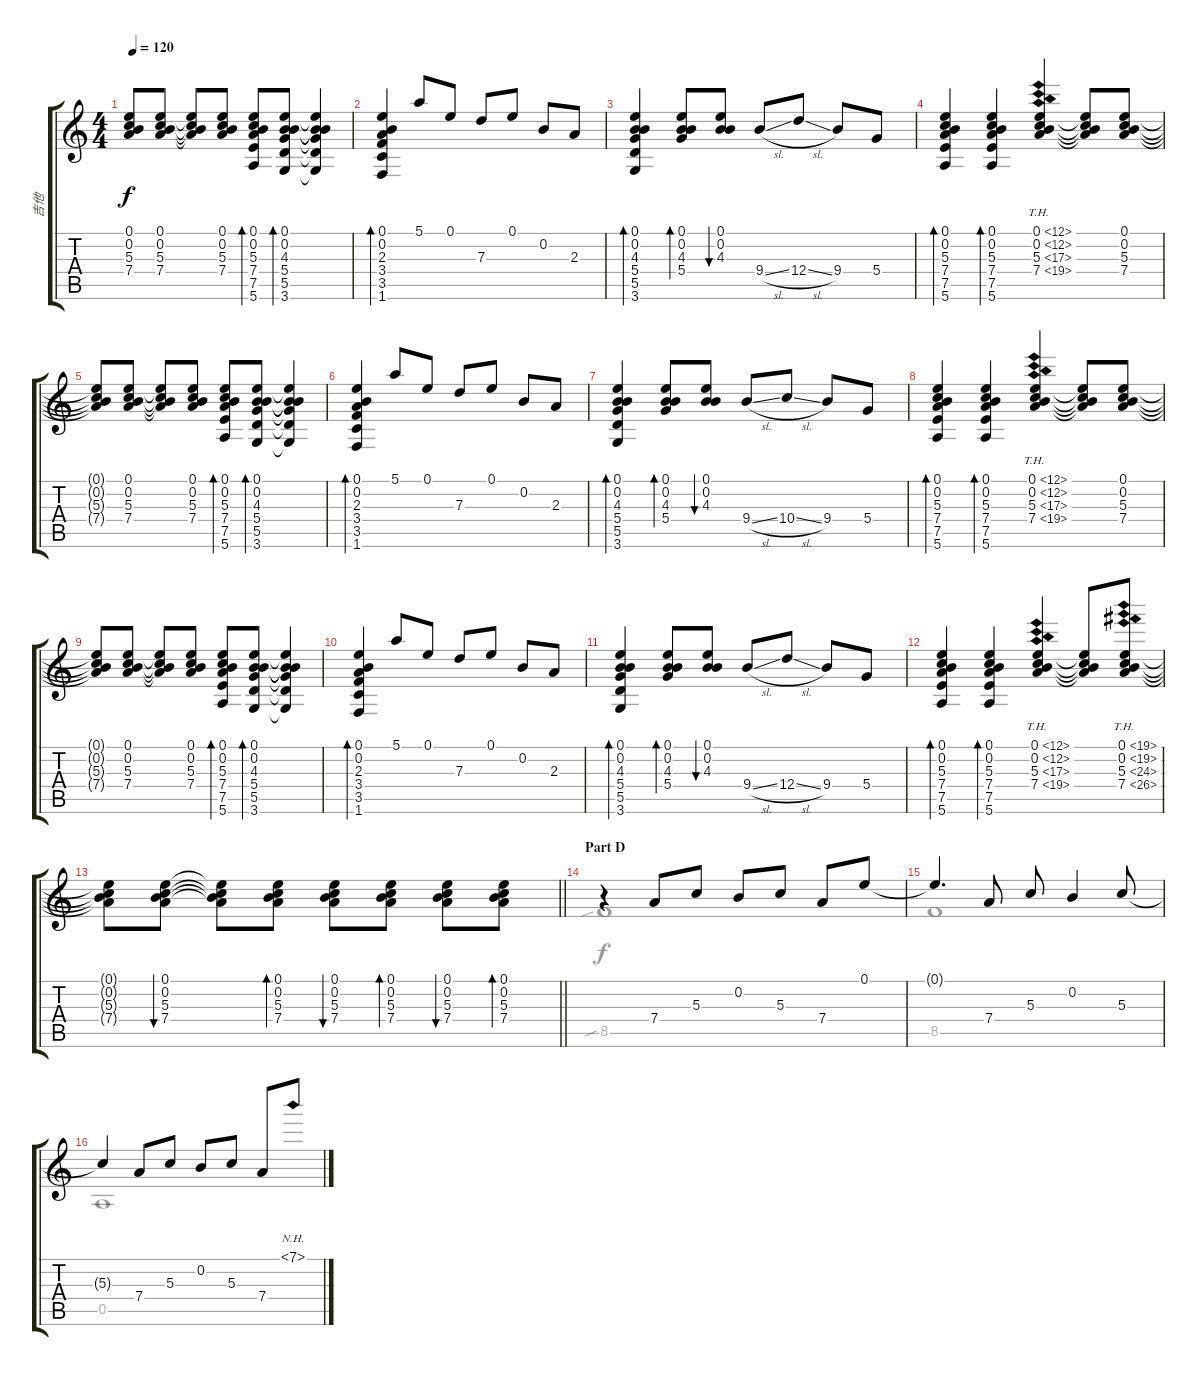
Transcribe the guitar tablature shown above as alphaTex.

\track ("吉他" "吉他") {instrument acousticguitarnylon}
\staff {score tabs}
\tuning (E4 B3 G3 D3 A2 E2) {hide}
\voice
\ts (4 4)
\tempo 120
\clef g2
\ks c
(0.1{t} 0.2{t} 5.3{t} 7.4{t}).8{dy f beam Up} (0.1 0.2 5.3 7.4).8{beam Up} (0.1{t} 0.2{t} 5.3{t} 7.4{t}).8{beam Up} (0.1 0.2 5.3 7.4).8{beam Up} (0.1 0.2 5.3 7.4 7.5 5.6).8{bd 30 beam Up} (0.1 0.2 4.3 5.4 5.5 3.6).8{bd 30 beam Up} (0.1{t} 0.2{t} 4.3{t} 5.4{t} 5.5{t} 3.6{t}).4{beam Up} |
(0.1 0.2 2.3 3.4 3.5 1.6).4{bd 120 beam Up} 5.1.8{beam Up} 0.1.8{beam Up} 7.3.8{beam Up} 0.1.8{beam Up} 0.2.8{beam Up} 2.3.8{beam Up} |
(0.1 0.2 4.3 5.4 5.5 3.6).4{bd 120 beam Up} (0.1 0.2 4.3 5.4).8{bd 30 beam Up} (0.1 0.2 4.3).8{bu 30 beam Up} 9.4{sl}.8{beam Up} 12.4{sl}.8{beam Up} 9.4.8{beam Up} 5.4.8{beam Up} |
(0.1 0.2 5.3 7.4 7.5 5.6).4{bd 30 beam Up} (0.1 0.2 5.3 7.4 7.5 5.6).4{bd 30 beam Up} (0.1{th 12} 0.2{th 12} 5.3{th 12} 7.4{th 12}).4{beam Up} (0.1{t} 0.2{t} 5.3{t} 7.4{t}).8{beam Up} (0.1 0.2 5.3 7.4).8{beam Up} |
(0.1{t} 0.2{t} 5.3{t} 7.4{t}).8{beam Up} (0.1 0.2 5.3 7.4).8{beam Up} (0.1{t} 0.2{t} 5.3{t} 7.4{t}).8{beam Up} (0.1 0.2 5.3 7.4).8{beam Up} (0.1 0.2 5.3 7.4 7.5 5.6).8{bd 30 beam Up} (0.1 0.2 4.3 5.4 5.5 3.6).8{bd 30 beam Up} (0.1{t} 0.2{t} 4.3{t} 5.4{t} 5.5{t} 3.6{t}).4{beam Up} |
(0.1 0.2 2.3 3.4 3.5 1.6).4{bd 120 beam Up} 5.1.8{beam Up} 0.1.8{beam Up} 7.3.8{beam Up} 0.1.8{beam Up} 0.2.8{beam Up} 2.3.8{beam Up} |
(0.1 0.2 4.3 5.4 5.5 3.6).4{bd 120 beam Up} (0.1 0.2 4.3 5.4).8{bd 30 beam Up} (0.1 0.2 4.3).8{bu 30 beam Up} 9.4{sl}.8{beam Up} 10.4{sl}.8{beam Up} 9.4.8{beam Up} 5.4.8{beam Up} |
(0.1 0.2 5.3 7.4 7.5 5.6).4{bd 120 beam Up} (0.1 0.2 5.3 7.4 7.5 5.6).4{bd 30 beam Up} (0.1{th 12} 0.2{th 12} 5.3{th 12} 7.4{th 12}).4{beam Up} (0.1{t} 0.2{t} 5.3{t} 7.4{t}).8{beam Up} (0.1 0.2 5.3 7.4).8 |
(0.1{t} 0.2{t} 5.3{t} 7.4{t}).8{beam Up} (0.1 0.2 5.3 7.4).8{beam Up} (0.1{t} 0.2{t} 5.3{t} 7.4{t}).8{beam Up} (0.1 0.2 5.3 7.4).8{beam Up} (0.1 0.2 5.3 7.4 7.5 5.6).8{bd 30 beam Up} (0.1 0.2 4.3 5.4 5.5 3.6).8{bd 30 beam Up} (0.1{t} 0.2{t} 4.3{t} 5.4{t} 5.5{t} 3.6{t}).4{beam Up} |
(0.1 0.2 2.3 3.4 3.5 1.6).4{bd 120 beam Up} 5.1.8{beam Up} 0.1.8{beam Up} 7.3.8{beam Up} 0.1.8{beam Up} 0.2.8{beam Up} 2.3.8{beam Up} |
(0.1 0.2 4.3 5.4 5.5 3.6).4{bd 120 beam Up} (0.1 0.2 4.3 5.4).8{bd 30 beam Up} (0.1 0.2 4.3).8{bu 30 beam Up} 9.4{sl}.8{beam Up} 12.4{sl}.8{beam Up} 9.4.8{beam Up} 5.4.8{beam Up} |
(0.1 0.2 5.3 7.4 7.5 5.6).4{bd 30 beam Up} (0.1 0.2 5.3 7.4 7.5 5.6).4{bd 30 beam Up} (0.1{th 12} 0.2{th 12} 5.3{th 12} 7.4{th 12}).4{beam Up} (0.1{t} 0.2{t} 5.3{t} 7.4{t}).8{beam Up} (0.1{th 19} 0.2{th 19} 5.3{th 19} 7.4{th 19}).8 |
\barLineRight lightlight
(0.1{t} 0.2{t} 5.3{t} 7.4{t}).8 (0.1 0.2 5.3 7.4).8{bu 240} (0.1{t} 0.2{t} 5.3{t} 7.4{t}).8 (0.1 0.2 5.3 7.4).8{bd 60} (0.1 0.2 5.3 7.4).8{bu 60} (0.1 0.2 5.3 7.4).8{bd 60} (0.1 0.2 5.3 7.4).8{bu 60} (0.1 0.2 5.3 7.4).8{bd 60} |
\section ("" "Part D")
r.4 7.4.8 5.3.8 0.2.8 5.3.8 7.4.8 0.1.8 |
0.1{t}.4{d} 7.4.8 5.3.8 0.2.4 5.3.8 |
5.3{t}.4 7.4.8 5.3.8 0.2.8 5.3.8 7.4.8 7.1{nh}.8
\voice
\clef g2
\ottava regular
\simile none
\ks c
|
|
|
|
|
|
|
|
|
|
|
|
\barLineRight lightlight
|
8.5{sib}.1 |
8.5.1 |
0.5.1
